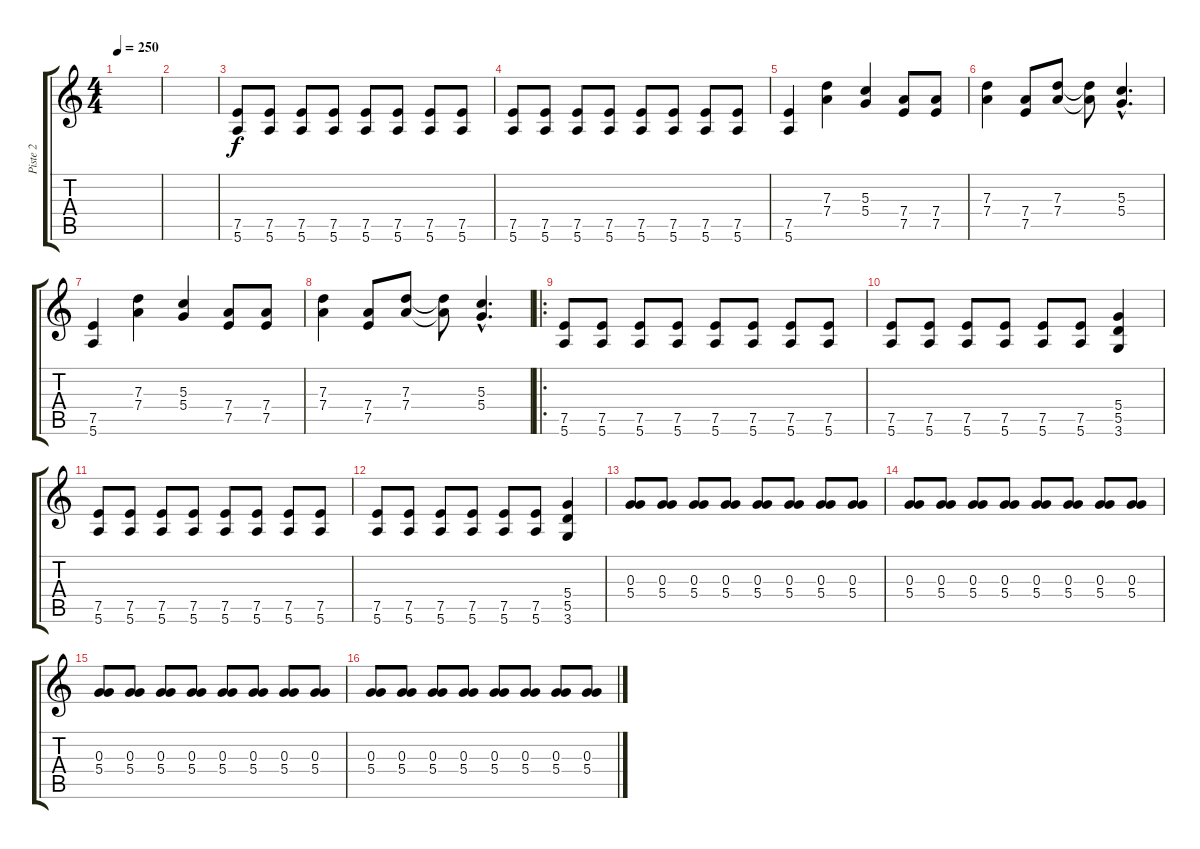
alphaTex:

\track ("Piste 2" "Piste 2") {instrument distortionguitar}
\staff {score tabs}
\tuning (E4 B3 G3 D3 A2 E2) {hide}
\ts (4 4)
\tempo 250
\clef g2
\ks c
|
|
(7.5 5.6).8 (7.5 5.6).8 (7.5 5.6).8 (7.5 5.6).8 (7.5 5.6).8 (7.5 5.6).8 (7.5 5.6).8 (7.5 5.6).8 |
(7.5 5.6).8 (7.5 5.6).8 (7.5 5.6).8 (7.5 5.6).8 (7.5 5.6).8 (7.5 5.6).8 (7.5 5.6).8 (7.5 5.6).8 |
(7.5 5.6).4 (7.3 7.4).4 (5.3 5.4).4 (7.4 7.5).8 (7.4 7.5).8 |
(7.3 7.4).4 (7.4 7.5).8 (7.3 7.4).8 (7.3{t} 7.4{t}).8 (5.3{hac} 5.4{hac}).4{d} |
(7.5 5.6).4 (7.3 7.4).4 (5.3 5.4).4 (7.4 7.5).8 (7.4 7.5).8 |
(7.3 7.4).4 (7.4 7.5).8 (7.3 7.4).8 (7.3{t} 7.4{t}).8 (5.3{hac} 5.4{hac}).4{d} |
\ro
(7.5 5.6).8 (7.5 5.6).8 (7.5 5.6).8 (7.5 5.6).8 (7.5 5.6).8 (7.5 5.6).8 (7.5 5.6).8 (7.5 5.6).8 |
(7.5 5.6).8 (7.5 5.6).8 (7.5 5.6).8 (7.5 5.6).8 (7.5 5.6).8 (7.5 5.6).8 (5.4 5.5 3.6).4 |
(7.5 5.6).8 (7.5 5.6).8 (7.5 5.6).8 (7.5 5.6).8 (7.5 5.6).8 (7.5 5.6).8 (7.5 5.6).8 (7.5 5.6).8 |
(7.5 5.6).8 (7.5 5.6).8 (7.5 5.6).8 (7.5 5.6).8 (7.5 5.6).8 (7.5 5.6).8 (5.4 5.5 3.6).4 |
(0.3 5.4).8 (0.3 5.4).8 (0.3 5.4).8 (0.3 5.4).8 (0.3 5.4).8 (0.3 5.4).8 (0.3 5.4).8 (0.3 5.4).8 |
(0.3 5.4).8 (0.3 5.4).8 (0.3 5.4).8 (0.3 5.4).8 (0.3 5.4).8 (0.3 5.4).8 (0.3 5.4).8 (0.3 5.4).8 |
(0.3 5.4).8 (0.3 5.4).8 (0.3 5.4).8 (0.3 5.4).8 (0.3 5.4).8 (0.3 5.4).8 (0.3 5.4).8 (0.3 5.4).8 |
(0.3 5.4).8 (0.3 5.4).8 (0.3 5.4).8 (0.3 5.4).8 (0.3 5.4).8 (0.3 5.4).8 (0.3 5.4).8 (0.3 5.4).8
